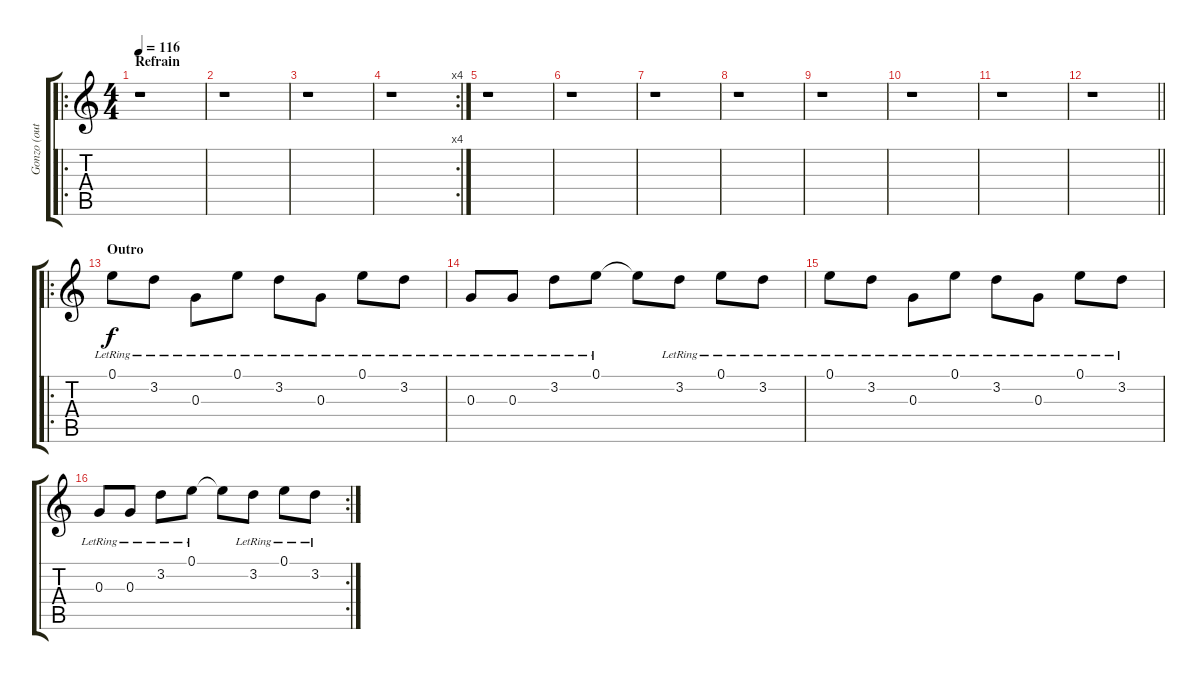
\track ("Gonzo (outro)" "Gonzo (out") {instrument acousticguitarsteel}
\staff {score tabs}
\tuning (E4 B3 G3 D3 A2 E2) {hide}
\ro
\ts (4 4)
\section ("" "Refrain")
\tempo 116
\clef g2
\ks c
r.1{dy f} |
r.1 |
r.1 |
\rc 4
r.1 |
r.1 |
r.1 |
r.1 |
r.1 |
r.1 |
r.1 |
r.1 |
\barLineRight lightlight
r.1 |
\ro
\section ("" "Outro")
0.1{lr}.8 3.2{lr}.8 0.3{lr}.8 0.1{lr}.8 3.2{lr}.8 0.3{lr}.8 0.1{lr}.8 3.2{lr}.8 |
0.3{lr}.8 0.3{lr}.8 3.2{lr}.8 0.1{lr}.8 0.1{t}.8 3.2{lr}.8 0.1{lr}.8 3.2{lr}.8 |
0.1{lr}.8 3.2{lr}.8 0.3{lr}.8 0.1{lr}.8 3.2{lr}.8 0.3{lr}.8 0.1{lr}.8 3.2{lr}.8 |
\rc 2
0.3{lr}.8 0.3{lr}.8 3.2{lr}.8 0.1{lr}.8 0.1{t}.8 3.2{lr}.8 0.1{lr}.8 3.2{lr}.8
